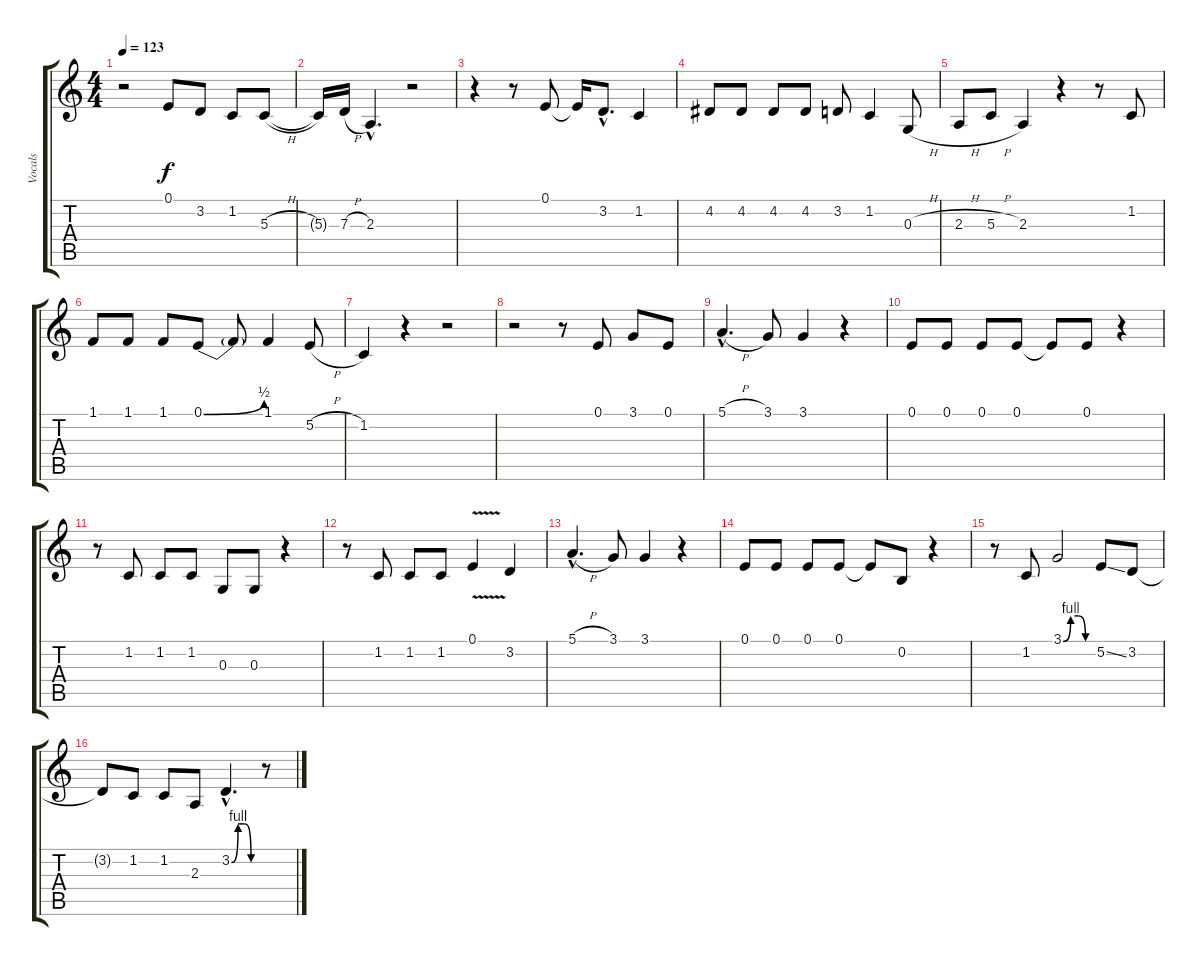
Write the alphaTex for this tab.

\track ("Vocals" "Vocals") {instrument englishhorn}
\staff {score tabs}
\tuning (E4 B3 G3 D3 A2 E2) {hide}
\ts (4 4)
\tempo 123
\clef g2
\ks c
r.2{dy f} 0.1.8 3.2.8 1.2.8 5.3{h}.8 |
5.3{t}.16 7.3{h}.16 2.3{hac}.4{d} r.2 |
r.4 r.8 0.1.8 0.1{t}.16 3.2{hac}.8{d} 1.2.4 |
4.2.8 4.2.8 4.2.8 4.2.8 3.2.8 1.2.4 0.3{h}.8 |
2.3{h}.8 5.3{h}.8 2.3.4 r.4 r.8 1.2.8 |
1.1.8 1.1.8 1.1.8 0.1{be (bend 0 0 60 2)}.8 0.1{t}.8 1.1.4 5.2{h}.8 |
1.2.4 r.4 r.2 |
r.2 r.8 0.1.8 3.1.8 0.1.8 |
5.1{h hac}.4{d} 3.1.8 3.1.4 r.4 |
0.1.8 0.1.8 0.1.8 0.1.8 0.1{t}.8 0.1.8 r.4 |
r.8 1.2.8 1.2.8 1.2.8 0.3.8 0.3.8 r.4 |
r.8 1.2.8 1.2.8 1.2.8 0.1{v}.4 3.2.4 |
5.1{h hac}.4{d} 3.1.8 3.1.4 r.4 |
0.1.8 0.1.8 0.1.8 0.1.8 0.1{t}.8 0.2.8 r.4 |
r.8 1.2.8 3.1{be (custom 0 0 15 4 30 4 45 0 60 0)}.2 5.2{ss}.8 3.2.8 |
3.2{t}.8 1.2.8 1.2.8 2.3.8 3.2{be (custom 0 0 15 4 30 4 45 0 60 0) hac}.4{d} r.8
